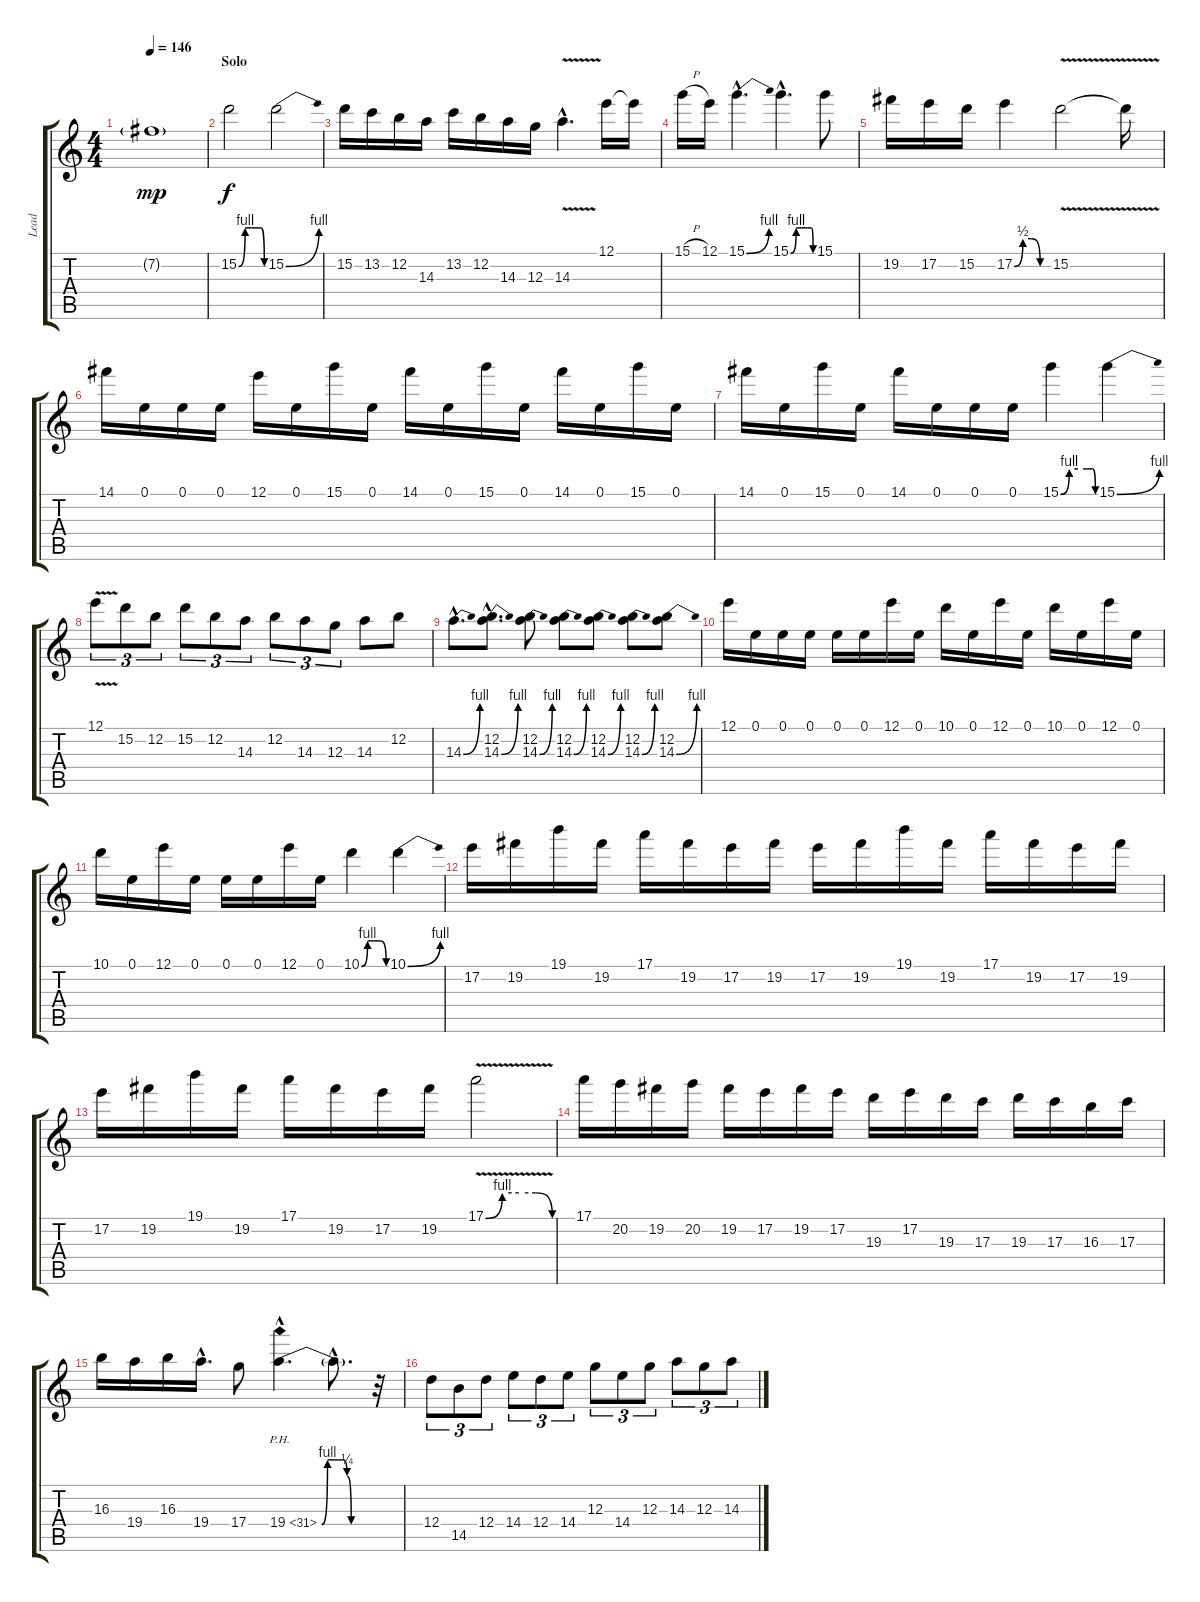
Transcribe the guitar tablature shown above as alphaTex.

\track ("Lead" "Lead") {instrument distortionguitar}
\staff {score tabs}
\tuning (E4 B3 G3 D3 A2 E2) {hide}
\ts (4 4)
\tempo 146
\clef g2
\ks c
7.2{g}.1{dy mp} |
\section ("" "Solo")
15.2{be (custom 0 0 15 4 30 4 45 4 52 4 60 0)}.2{dy f volume 15} 15.2{be (bend 0 0 60 4)}.2 |
15.2.16 13.2.16 12.2.16 14.3.16 13.2.16 12.2.16 14.3.16 12.3.16 14.3{v hac}.4{d} 12.1.16 12.1{t}.16 |
15.1{h}.16 12.1.16 15.1{be (bend 0 0 60 4) hac}.4{d} 15.1{be (custom 0 0 15 4 30 4 45 4 55 4 60 0) hac}.4{d} 15.1.8 |
19.2.16 17.2.16 15.2.16 17.2{be (custom 0 0 15 2 30 2 45 0 60 0)}.4 15.2{v}.2 15.2{t}.16 |
14.1.16 0.1.16 0.1.16 0.1.16 12.1.16 0.1.16 15.1.16 0.1.16 14.1.16 0.1.16 15.1.16 0.1.16 14.1.16 0.1.16 15.1.16 0.1.16 |
14.1.16 0.1.16 15.1.16 0.1.16 14.1.16 0.1.16 0.1.16 0.1.16 15.1{be (custom 0 0 15 4 30 4 45 4 55 4 60 0)}.4 15.1{be (bend 0 0 60 4)}.4 |
12.1{v}.8{tu (3 2)} 15.2.8{tu (3 2)} 12.2.8{tu (3 2)} 15.2.8{tu (3 2)} 12.2.8{tu (3 2)} 14.3.8{tu (3 2)} 12.2.8{tu (3 2)} 14.3.8{tu (3 2)} 12.3.8{tu (3 2)} 14.3.8 12.2.8 |
14.3{be (bend 0 0 60 4) hac}.8{d} (12.2{hac} 14.3{be (bend 0 0 60 4) hac}).8{d} (12.2 14.3{be (bend 0 0 60 4)}).8 (12.2 14.3{be (bend 0 0 60 4)}).8 (12.2 14.3{be (bend 0 0 60 4)}).8 (12.2 14.3{be (bend 0 0 60 4)}).8 (12.2 14.3{be (bend 0 0 60 4)}).8 |
12.1.16 0.1.16 0.1.16 0.1.16 0.1.16 0.1.16 12.1.16 0.1.16 10.1.16 0.1.16 12.1.16 0.1.16 10.1.16 0.1.16 12.1.16 0.1.16 |
10.1.16 0.1.16 12.1.16 0.1.16 0.1.16 0.1.16 12.1.16 0.1.16 10.1{be (custom 0 0 15 4 30 4 45 4 60 0)}.4 10.1{be (bend 0 0 60 4)}.4 |
17.2.16 19.2.16 19.1.16 19.2.16 17.1.16 19.2.16 17.2.16 19.2.16 17.2.16 19.2.16 19.1.16 19.2.16 17.1.16 19.2.16 17.2.16 19.2.16 |
17.2.16 19.2.16 19.1.16 19.2.16 17.1.16 19.2.16 17.2.16 19.2.16 17.1{be (custom 0 0 15 4 30 4 45 4 60 0) v}.2 |
17.1.16 20.2.16 19.2.16 20.2.16 19.2.16 17.2.16 19.2.16 17.2.16 19.3.16 17.2.16 19.3.16 17.3.16 19.3.16 17.3.16 16.3.16 17.3.16 |
16.3.16 19.4.16 16.3.16 19.4{hac}.16{d} 17.4.8 19.4{be (custom 0 0 7 4 15 4 20 4 24 4 30 1 35 0 45 0 60 0) ph 12 hac}.4{d} 19.4{hac t}.8{d} r.32 |
12.4.8{tu (3 2)} 14.5.8{tu (3 2)} 12.4.8{tu (3 2)} 14.4.8{tu (3 2)} 12.4.8{tu (3 2)} 14.4.8{tu (3 2)} 12.3.8{tu (3 2)} 14.4.8{tu (3 2)} 12.3.8{tu (3 2)} 14.3.8{tu (3 2)} 12.3.8{tu (3 2)} 14.3.8{tu (3 2)}
